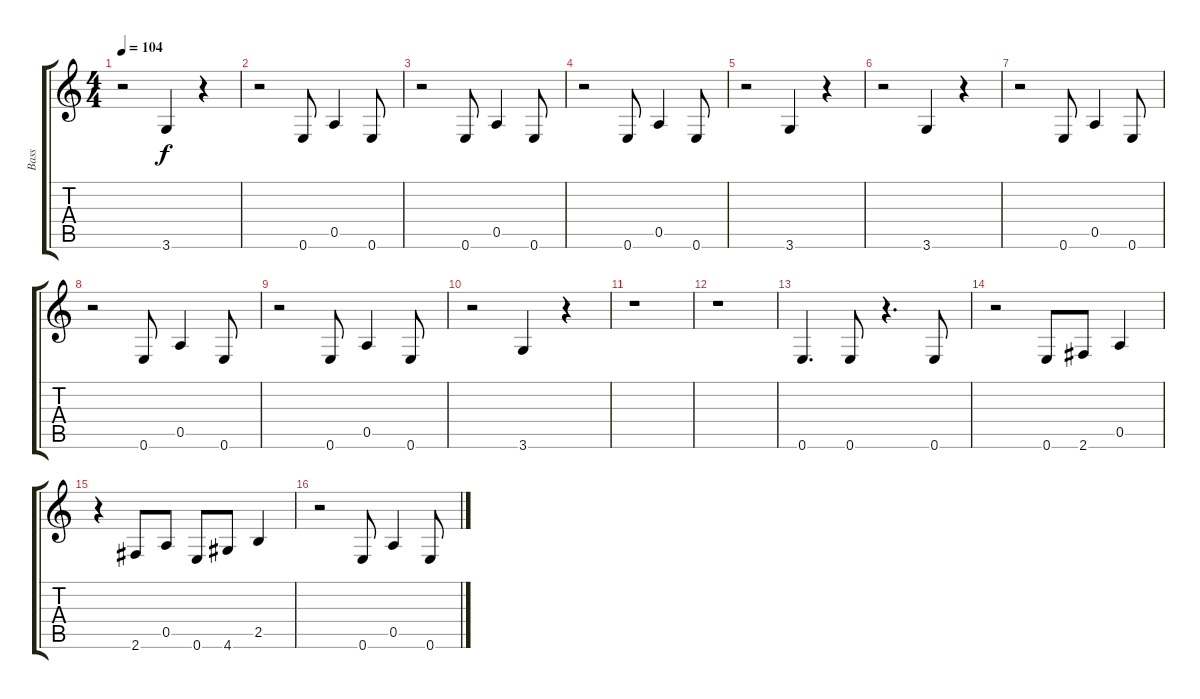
\track ("Bass" "Bass") {instrument electricbasspick}
\staff {score tabs}
\tuning (E4 B3 G3 D3 A2 E2) {hide}
\ts (4 4)
\tempo 104
\clef g2
\ks c
r.2{dy f} 3.6.4 r.4 |
r.2 0.6.8 0.5.4 0.6.8 |
r.2 0.6.8 0.5.4 0.6.8 |
r.2 0.6.8 0.5.4 0.6.8 |
r.2 3.6.4 r.4 |
r.2 3.6.4 r.4 |
r.2 0.6.8 0.5.4 0.6.8 |
r.2 0.6.8 0.5.4 0.6.8 |
r.2 0.6.8 0.5.4 0.6.8 |
r.2 3.6.4 r.4 |
r.1 |
r.1 |
0.6.4{d} 0.6.8 r.4{d} 0.6.8 |
r.2 0.6.8 2.6.8 0.5.4 |
r.4 2.6.8 0.5.8 0.6.8 4.6.8 2.5.4 |
r.2 0.6.8 0.5.4 0.6.8
